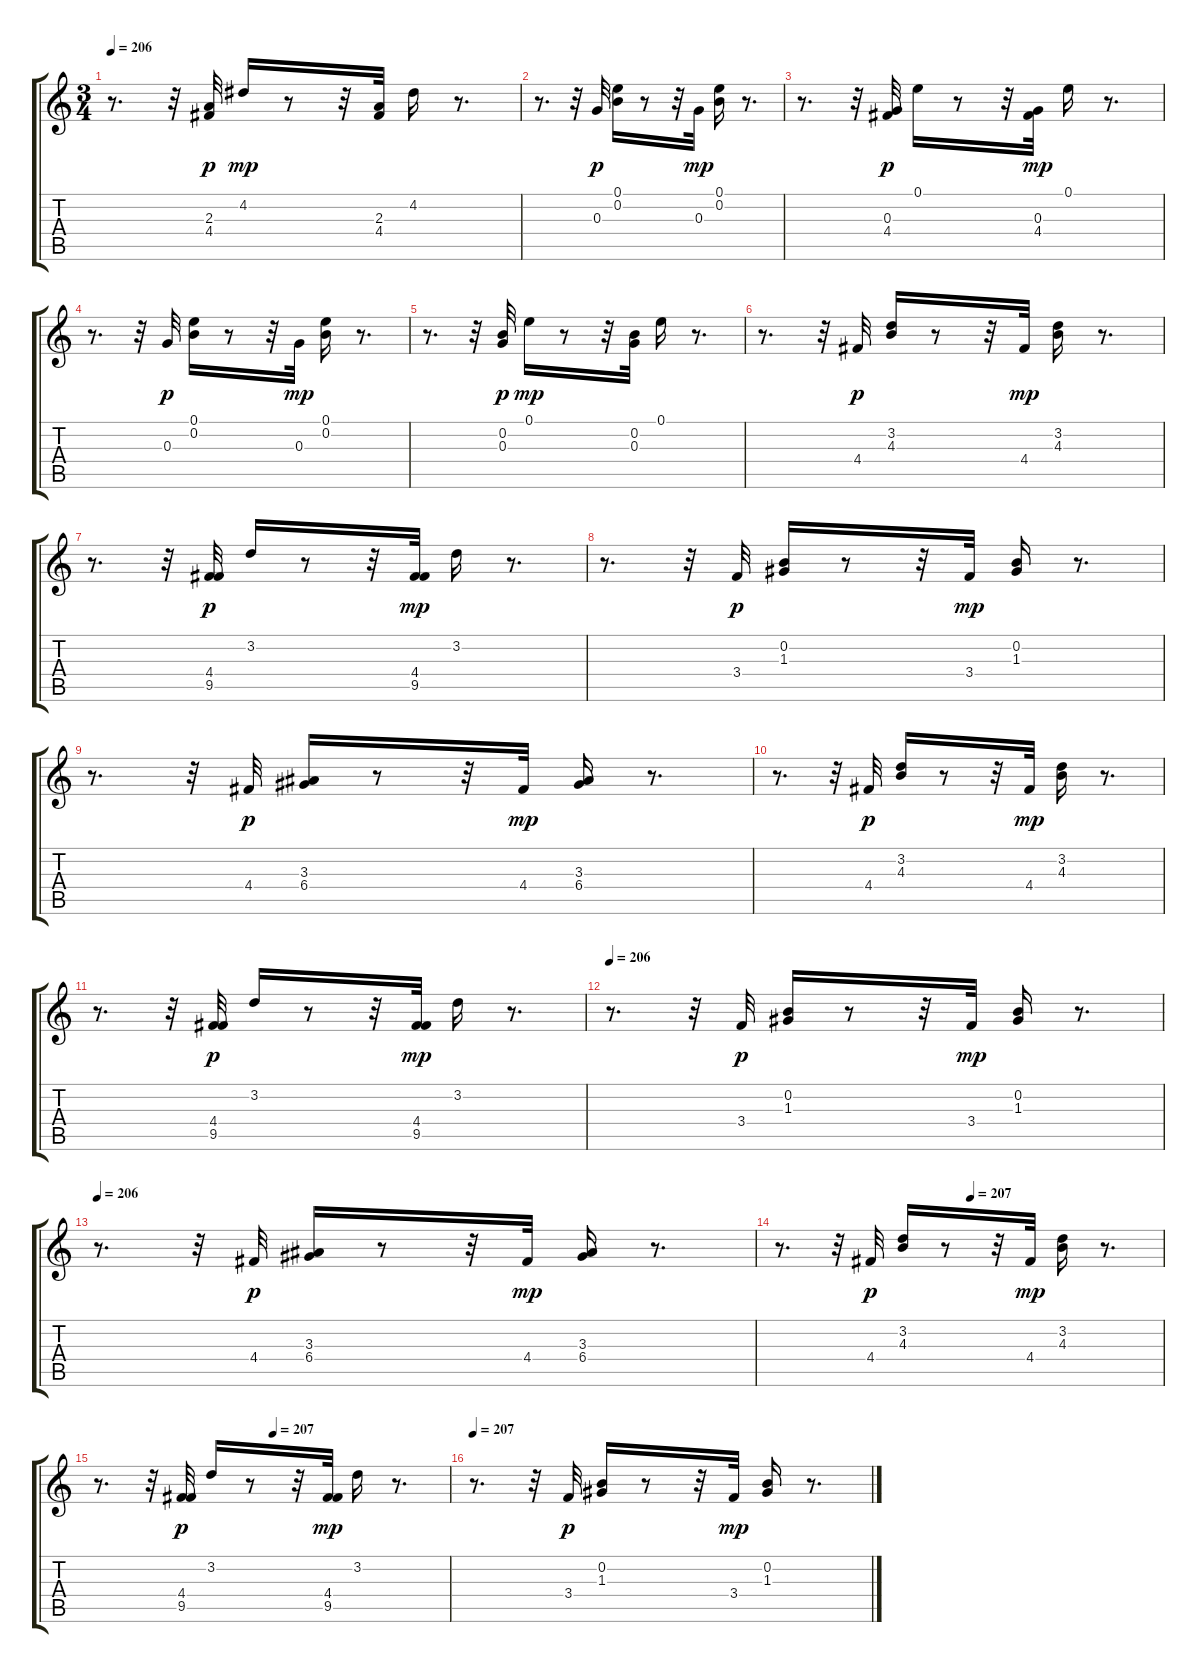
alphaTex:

\track "" {instrument acousticguitarsteel}
\staff {score tabs}
\tuning (E4 B3 G3 D3 A2 E2) {hide}
\ts (3 4)
\tempo 206
\clef g2
\ks c
r.8{d dy mp} r.32 (2.3 4.4).32{dy p} 4.2.16{dy mp} r.8 r.32 (2.3 4.4).32 4.2.16 r.8{d} |
r.8{d} r.32 0.3.32{dy p} (0.1 0.2).16 r.8 r.32 0.3.32{dy mp} (0.1 0.2).16 r.8{d} |
r.8{d} r.32 (0.3 4.4).32{dy p} 0.1.16 r.8 r.32 (0.3 4.4).32{dy mp} 0.1.16 r.8{d} |
r.8{d} r.32 0.3.32{dy p} (0.1 0.2).16 r.8 r.32 0.3.32{dy mp} (0.1 0.2).16 r.8{d} |
r.8{d} r.32 (0.2 0.3).32{dy p} 0.1.16{dy mp} r.8 r.32 (0.2 0.3).32 0.1.16 r.8{d} |
r.8{d} r.32 4.4.32{dy p} (3.2 4.3).16 r.8 r.32 4.4.32{dy mp} (3.2 4.3).16 r.8{d} |
r.8{d} r.32 (4.4 9.5).32{dy p} 3.2.16 r.8 r.32 (4.4 9.5).32{dy mp} 3.2.16 r.8{d} |
r.8{d} r.32 3.4.32{dy p} (0.2 1.3).16 r.8 r.32 3.4.32{dy mp} (0.2 1.3).16 r.8{d} |
r.8{d} r.32 4.4.32{dy p} (3.3 6.4).16 r.8 r.32 4.4.32{dy mp} (3.3 6.4).16 r.8{d} |
r.8{d} r.32 4.4.32{dy p} (3.2 4.3).16 r.8 r.32 4.4.32{dy mp} (3.2 4.3).16 r.8{d} |
r.8{d} r.32 (4.4 9.5).32{dy p} 3.2.16 r.8 r.32 (4.4 9.5).32{dy mp} 3.2.16 r.8{d} |
\tempo 206
r.8{d} r.32 3.4.32{dy p} (0.2 1.3).16 r.8 r.32 3.4.32{dy mp} (0.2 1.3).16 r.8{d} |
\tempo 206
r.8{d} r.32 4.4.32{dy p} (3.3 6.4).16 r.8 r.32 4.4.32{dy mp} (3.3 6.4).16 r.8{d} |
\tempo (207 0.5)
r.8{d} r.32 4.4.32{dy p} (3.2 4.3).16 r.8 r.32 4.4.32{dy mp} (3.2 4.3).16 r.8{d} |
\tempo (207 0.5)
r.8{d} r.32 (4.4 9.5).32{dy p} 3.2.16 r.8 r.32 (4.4 9.5).32{dy mp} 3.2.16 r.8{d} |
\tempo 207
r.8{d} r.32 3.4.32{dy p} (0.2 1.3).16 r.8 r.32 3.4.32{dy mp} (0.2 1.3).16 r.8{d}
